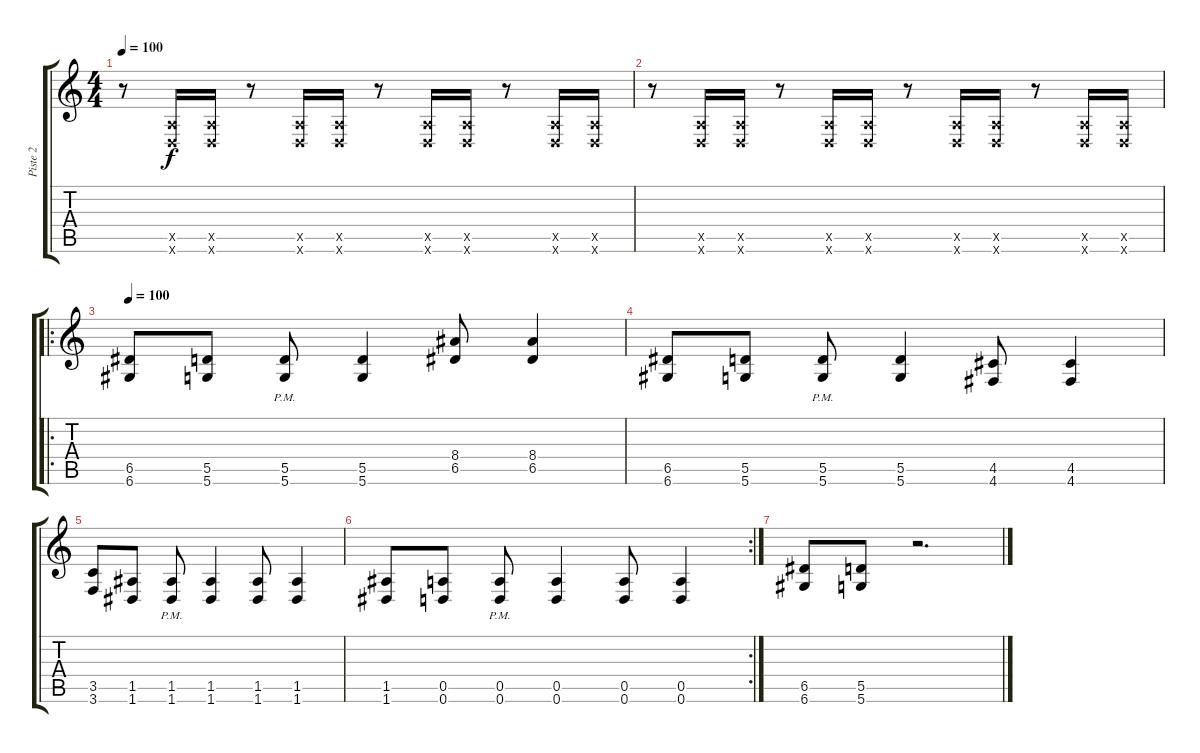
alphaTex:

\track ("Piste 2" "Piste 2") {instrument distortionguitar}
\staff {score tabs}
\tuning (E4 B3 G3 D3 A2 D2) {hide}
\ts (4 4)
\tempo 100
\clef g2
\ks c
r.8{dy f} (0.5{x} 0.6{x}).16 (0.5{x} 0.6{x}).16 r.8 (0.5{x} 0.6{x}).16 (0.5{x} 0.6{x}).16 r.8 (0.5{x} 0.6{x}).16 (0.5{x} 0.6{x}).16 r.8 (0.5{x} 0.6{x}).16 (0.5{x} 0.6{x}).16 |
r.8 (0.5{x} 0.6{x}).16 (0.5{x} 0.6{x}).16 r.8 (0.5{x} 0.6{x}).16 (0.5{x} 0.6{x}).16 r.8 (0.5{x} 0.6{x}).16 (0.5{x} 0.6{x}).16 r.8 (0.5{x} 0.6{x}).16 (0.5{x} 0.6{x}).16 |
\ro
\tempo 100
(6.5 6.6).8 (5.5 5.6).8 (5.5{pm} 5.6{pm}).8 (5.5 5.6).4 (8.4 6.5).8 (8.4 6.5).4 |
(6.5 6.6).8 (5.5 5.6).8 (5.5{pm} 5.6{pm}).8 (5.5 5.6).4 (4.5 4.6).8 (4.5 4.6).4 |
(3.5 3.6).8 (1.5 1.6).8 (1.5{pm} 1.6{pm}).8 (1.5 1.6).4 (1.5 1.6).8 (1.5 1.6).4 |
\rc 2
(1.5 1.6).8 (0.5 0.6).8 (0.5{pm} 0.6{pm}).8 (0.5 0.6).4 (0.5 0.6).8 (0.5 0.6).4 |
(6.5 6.6).8 (5.5 5.6).8 r.2{d}
